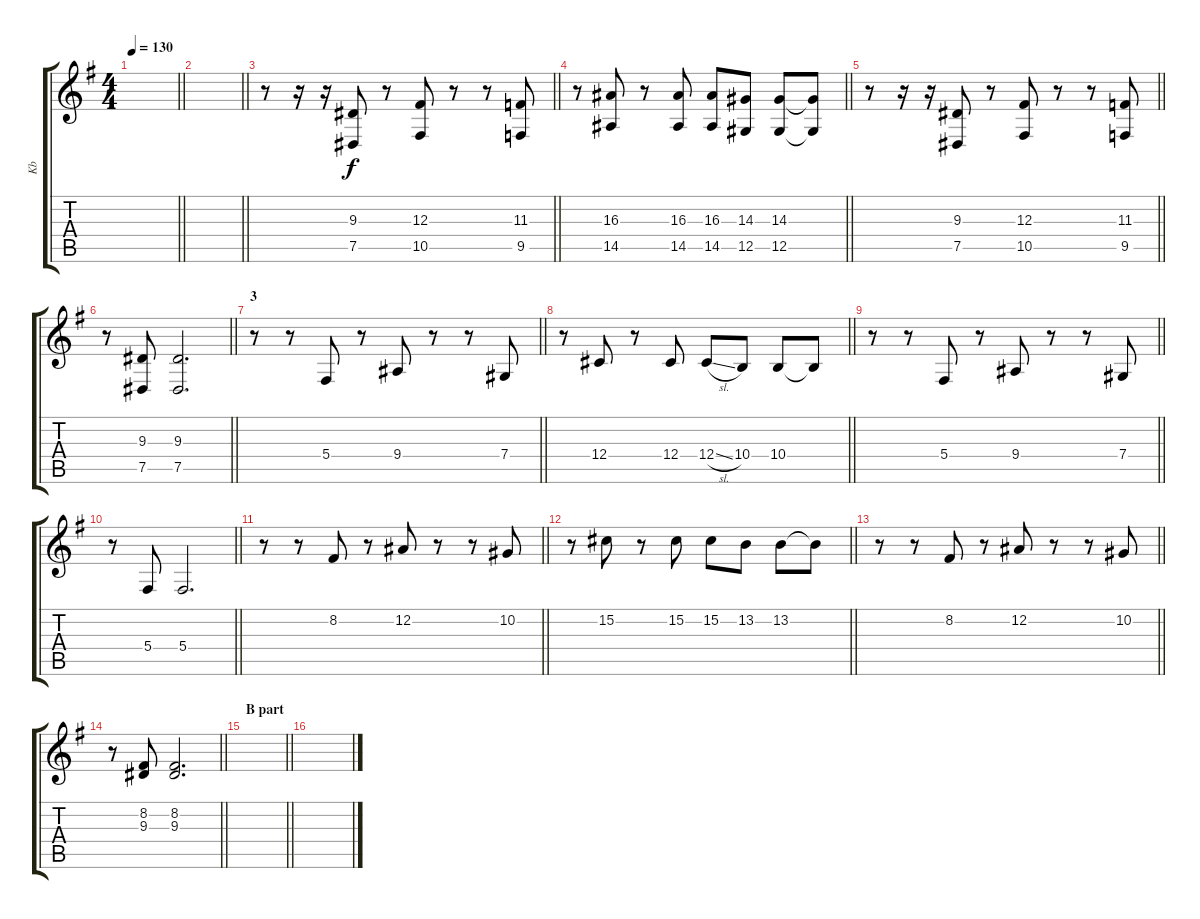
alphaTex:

\track ("Kb" "Kb") {instrument stringensemble1}
\staff {score tabs}
\tuning (Eb4 Bb3 Gb3 Db3 Ab2 Eb2) {hide}
\ts (4 4)
\section ("" "")
\tempo 130
\clef g2
\barLineRight lightlight
\ks eminor
|
\section ("" "")
\barLineRight lightlight
|
\barLineRight lightlight
r.8 r.16 r.16 (9.3 7.5).8 r.8 (12.3 10.5).8 r.8 r.8 (11.3 9.5).8 |
\barLineRight lightlight
r.8 (16.3 14.5).8 r.8 (16.3 14.5).8 (16.3 14.5).8 (14.3 12.5).8 (14.3 12.5).8 (14.3{t} 12.5{t}).8 |
\barLineRight lightlight
r.8 r.16 r.16 (9.3 7.5).8 r.8 (12.3 10.5).8 r.8 r.8 (11.3 9.5).8 |
\barLineRight lightlight
r.8 (9.3 7.5).8 (9.3 7.5).2{d} |
\section ("" "3")
\barLineRight lightlight
r.8 r.8 5.4.8 r.8 9.4.8 r.8 r.8 7.4.8 |
\barLineRight lightlight
r.8 12.4.8 r.8 12.4.8 12.4{sl}.8 10.4.8 10.4.8 10.4{t}.8 |
\barLineRight lightlight
r.8 r.8 5.4.8 r.8 9.4.8 r.8 r.8 7.4.8 |
\barLineRight lightlight
r.8 5.4.8 5.4.2{d} |
\barLineRight lightlight
r.8 r.8 8.2.8 r.8 12.2.8 r.8 r.8 10.2.8 |
\barLineRight lightlight
r.8 15.2.8 r.8 15.2.8 15.2.8 13.2.8 13.2.8 13.2{t}.8 |
\barLineRight lightlight
r.8 r.8 8.2.8 r.8 12.2.8 r.8 r.8 10.2.8 |
\barLineRight lightlight
r.8 (8.2 9.3).8 (8.2 9.3).2{d} |
\section ("" "B part")
\barLineRight lightlight
|
\section ("" "")
